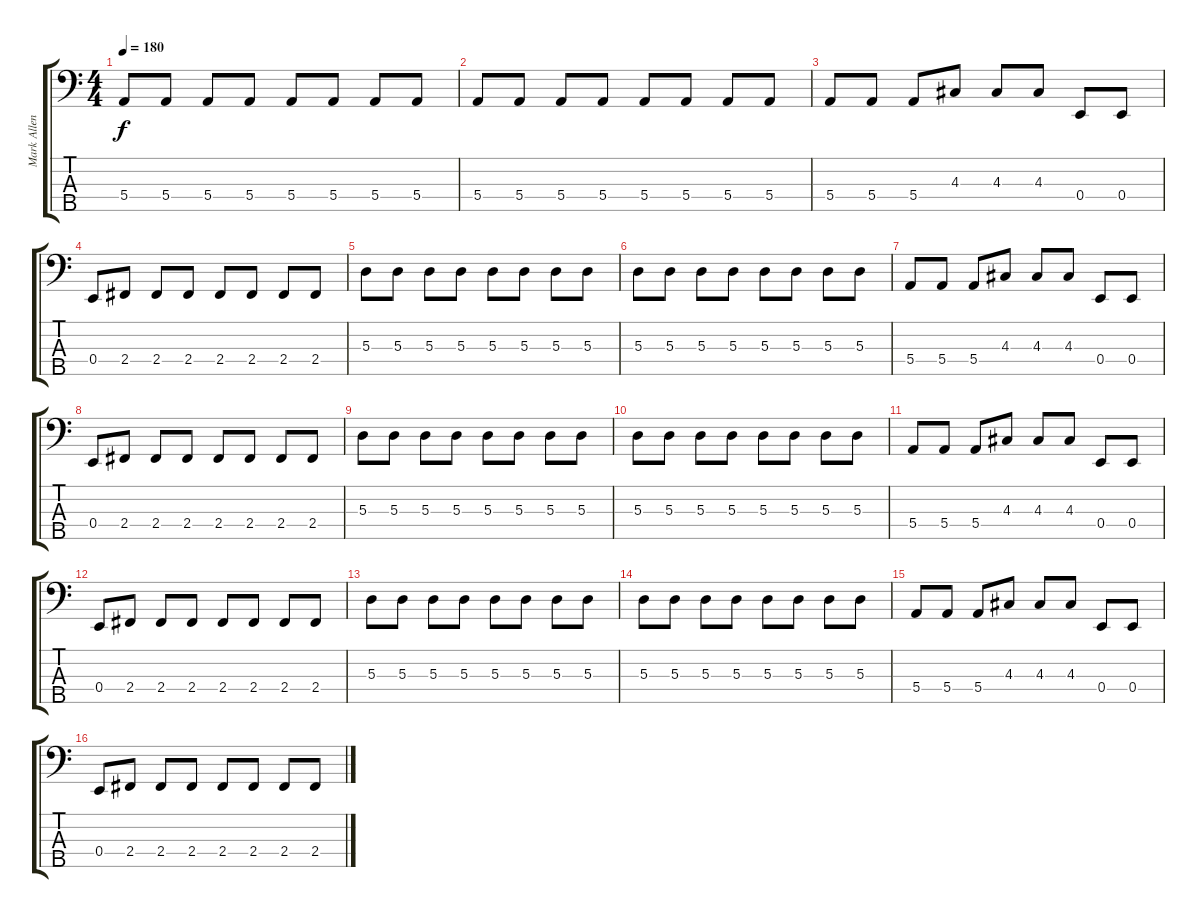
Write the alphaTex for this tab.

\track ("Mark Allen Hoppus" "Mark Allen") {instrument electricbasspick}
\staff {score tabs}
\tuning (G2 D2 A1 E1 B0) {hide}
\ts (4 4)
\tempo 180
\clef f4
\ks c
5.4.8{dy f} 5.4.8 5.4.8 5.4.8 5.4.8 5.4.8 5.4.8 5.4.8 |
5.4.8 5.4.8 5.4.8 5.4.8 5.4.8 5.4.8 5.4.8 5.4.8 |
5.4.8 5.4.8 5.4.8 4.3.8 4.3.8 4.3.8 0.4.8 0.4.8 |
0.4.8 2.4.8 2.4.8 2.4.8 2.4.8 2.4.8 2.4.8 2.4.8 |
5.3.8 5.3.8 5.3.8 5.3.8 5.3.8 5.3.8 5.3.8 5.3.8 |
5.3.8 5.3.8 5.3.8 5.3.8 5.3.8 5.3.8 5.3.8 5.3.8 |
5.4.8 5.4.8 5.4.8 4.3.8 4.3.8 4.3.8 0.4.8 0.4.8 |
0.4.8 2.4.8 2.4.8 2.4.8 2.4.8 2.4.8 2.4.8 2.4.8 |
5.3.8 5.3.8 5.3.8 5.3.8 5.3.8 5.3.8 5.3.8 5.3.8 |
5.3.8 5.3.8 5.3.8 5.3.8 5.3.8 5.3.8 5.3.8 5.3.8 |
5.4.8 5.4.8 5.4.8 4.3.8 4.3.8 4.3.8 0.4.8 0.4.8 |
0.4.8 2.4.8 2.4.8 2.4.8 2.4.8 2.4.8 2.4.8 2.4.8 |
5.3.8 5.3.8 5.3.8 5.3.8 5.3.8 5.3.8 5.3.8 5.3.8 |
5.3.8 5.3.8 5.3.8 5.3.8 5.3.8 5.3.8 5.3.8 5.3.8 |
5.4.8 5.4.8 5.4.8 4.3.8 4.3.8 4.3.8 0.4.8 0.4.8 |
0.4.8 2.4.8 2.4.8 2.4.8 2.4.8 2.4.8 2.4.8 2.4.8
